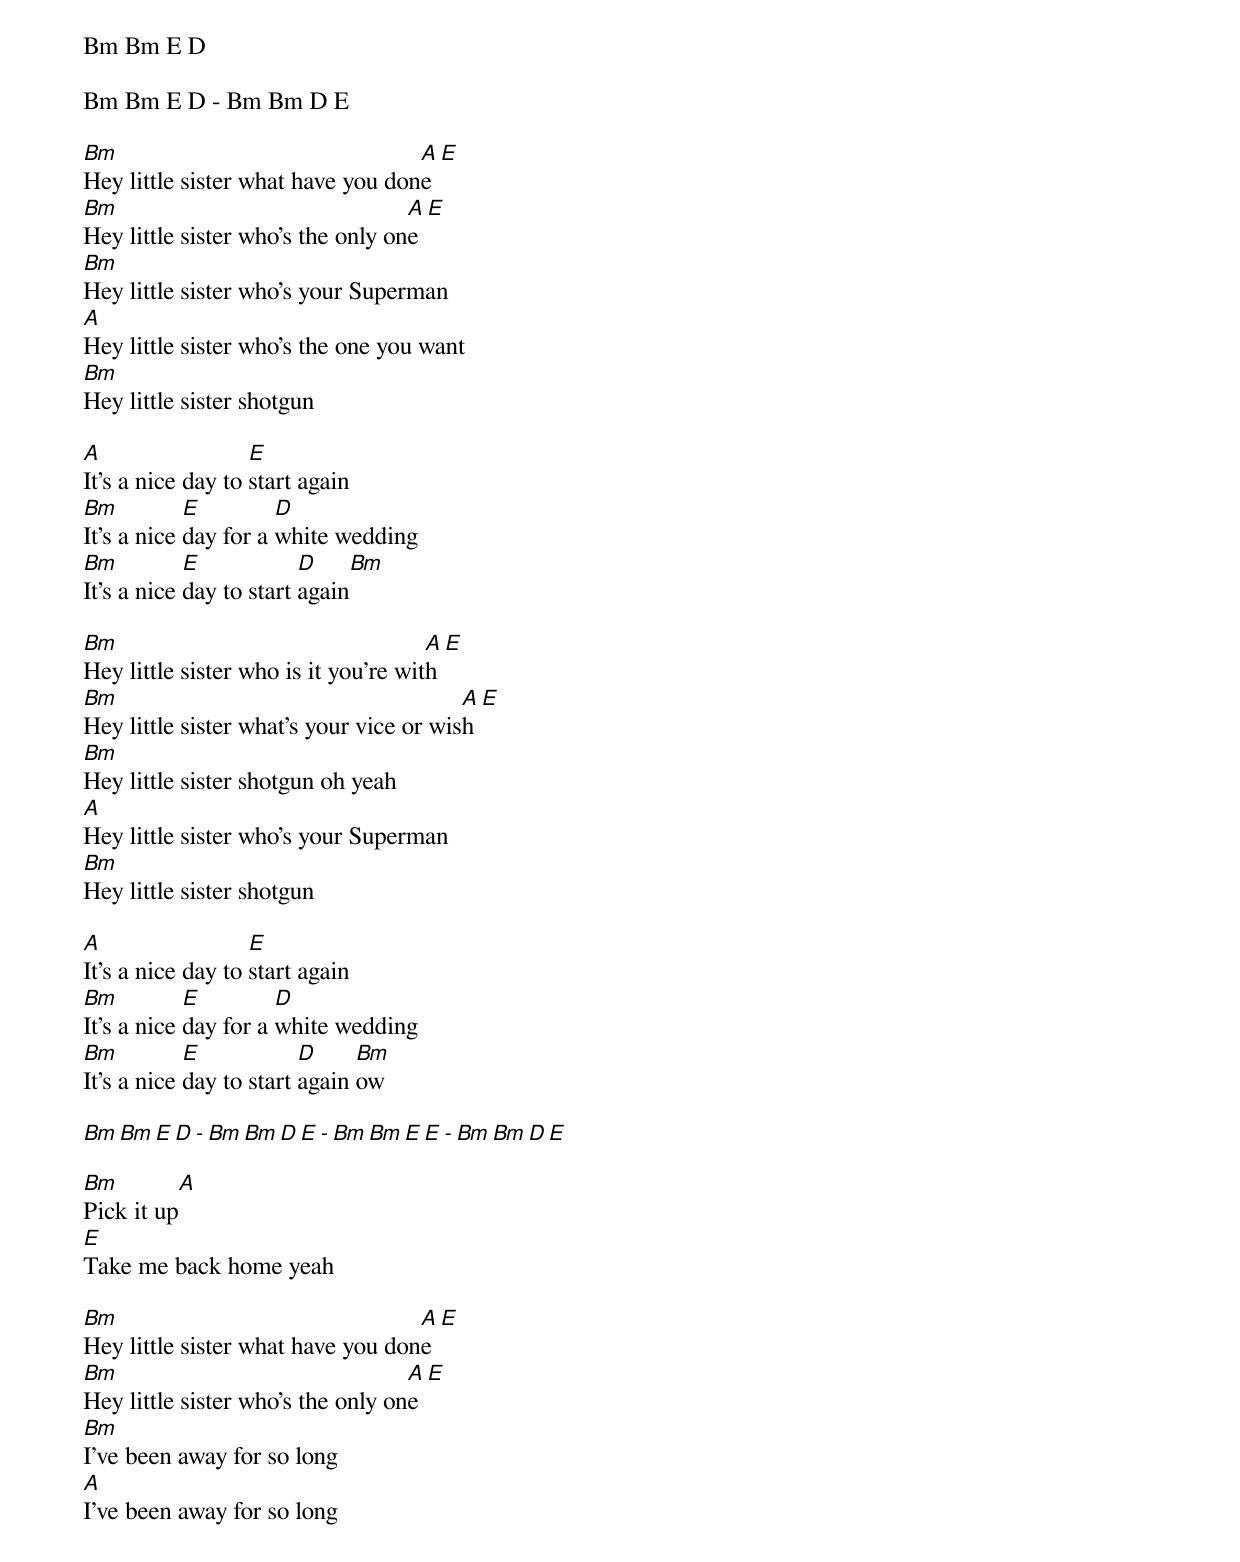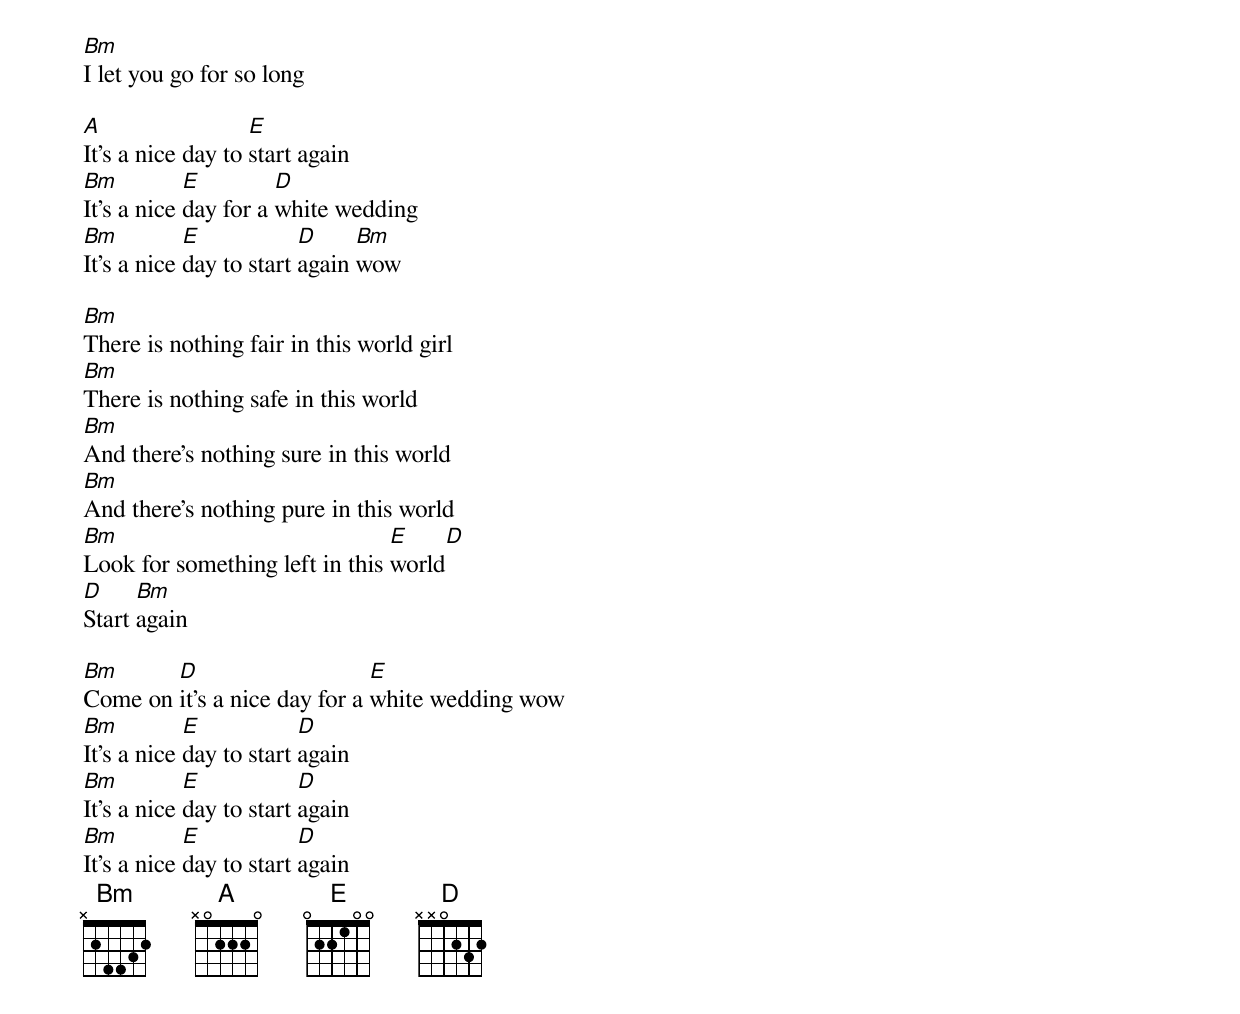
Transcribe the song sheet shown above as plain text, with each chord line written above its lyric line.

Bm Bm E D

Bm Bm E D - Bm Bm D E

Bm                                 A  E
Hey little sister what have you done
Bm                                 A  E
Hey little sister who's the only one
Bm
Hey little sister who's your Superman
A
Hey little sister who's the one you want
Bm
Hey little sister shotgun

A                  E
It's a nice day to start again
Bm          E         D
It's a nice day for a white wedding
Bm          E            D    Bm
It's a nice day to start again

Bm                                    A  E
Hey little sister who is it you're with
Bm                                       A  E
Hey little sister what's your vice or wish
Bm
Hey little sister shotgun oh yeah
A
Hey little sister who's your Superman
Bm
Hey little sister shotgun

A                  E
It's a nice day to start again
Bm          E         D
It's a nice day for a white wedding
Bm          E            D     Bm
It's a nice day to start again ow

Bm Bm E D - Bm Bm D E - Bm Bm E E - Bm Bm D E

Bm        A
Pick it up
E
Take me back home yeah

Bm                                 A  E
Hey little sister what have you done
Bm                                 A  E
Hey little sister who's the only one
Bm
I've been away for so long
A
I've been away for so long
Bm
I let you go for so long

A                  E
It's a nice day to start again
Bm          E         D
It's a nice day for a white wedding
Bm          E            D     Bm
It's a nice day to start again wow

Bm
There is nothing fair in this world girl
Bm
There is nothing safe in this world
Bm
And there's nothing sure in this world
Bm
And there's nothing pure in this world
Bm                              E    D
Look for something left in this world
D     Bm
Start again

Bm      D                     E
Come on it's a nice day for a white wedding wow
Bm          E            D
It's a nice day to start again
Bm          E            D
It's a nice day to start again
Bm          E            D
It's a nice day to start again
